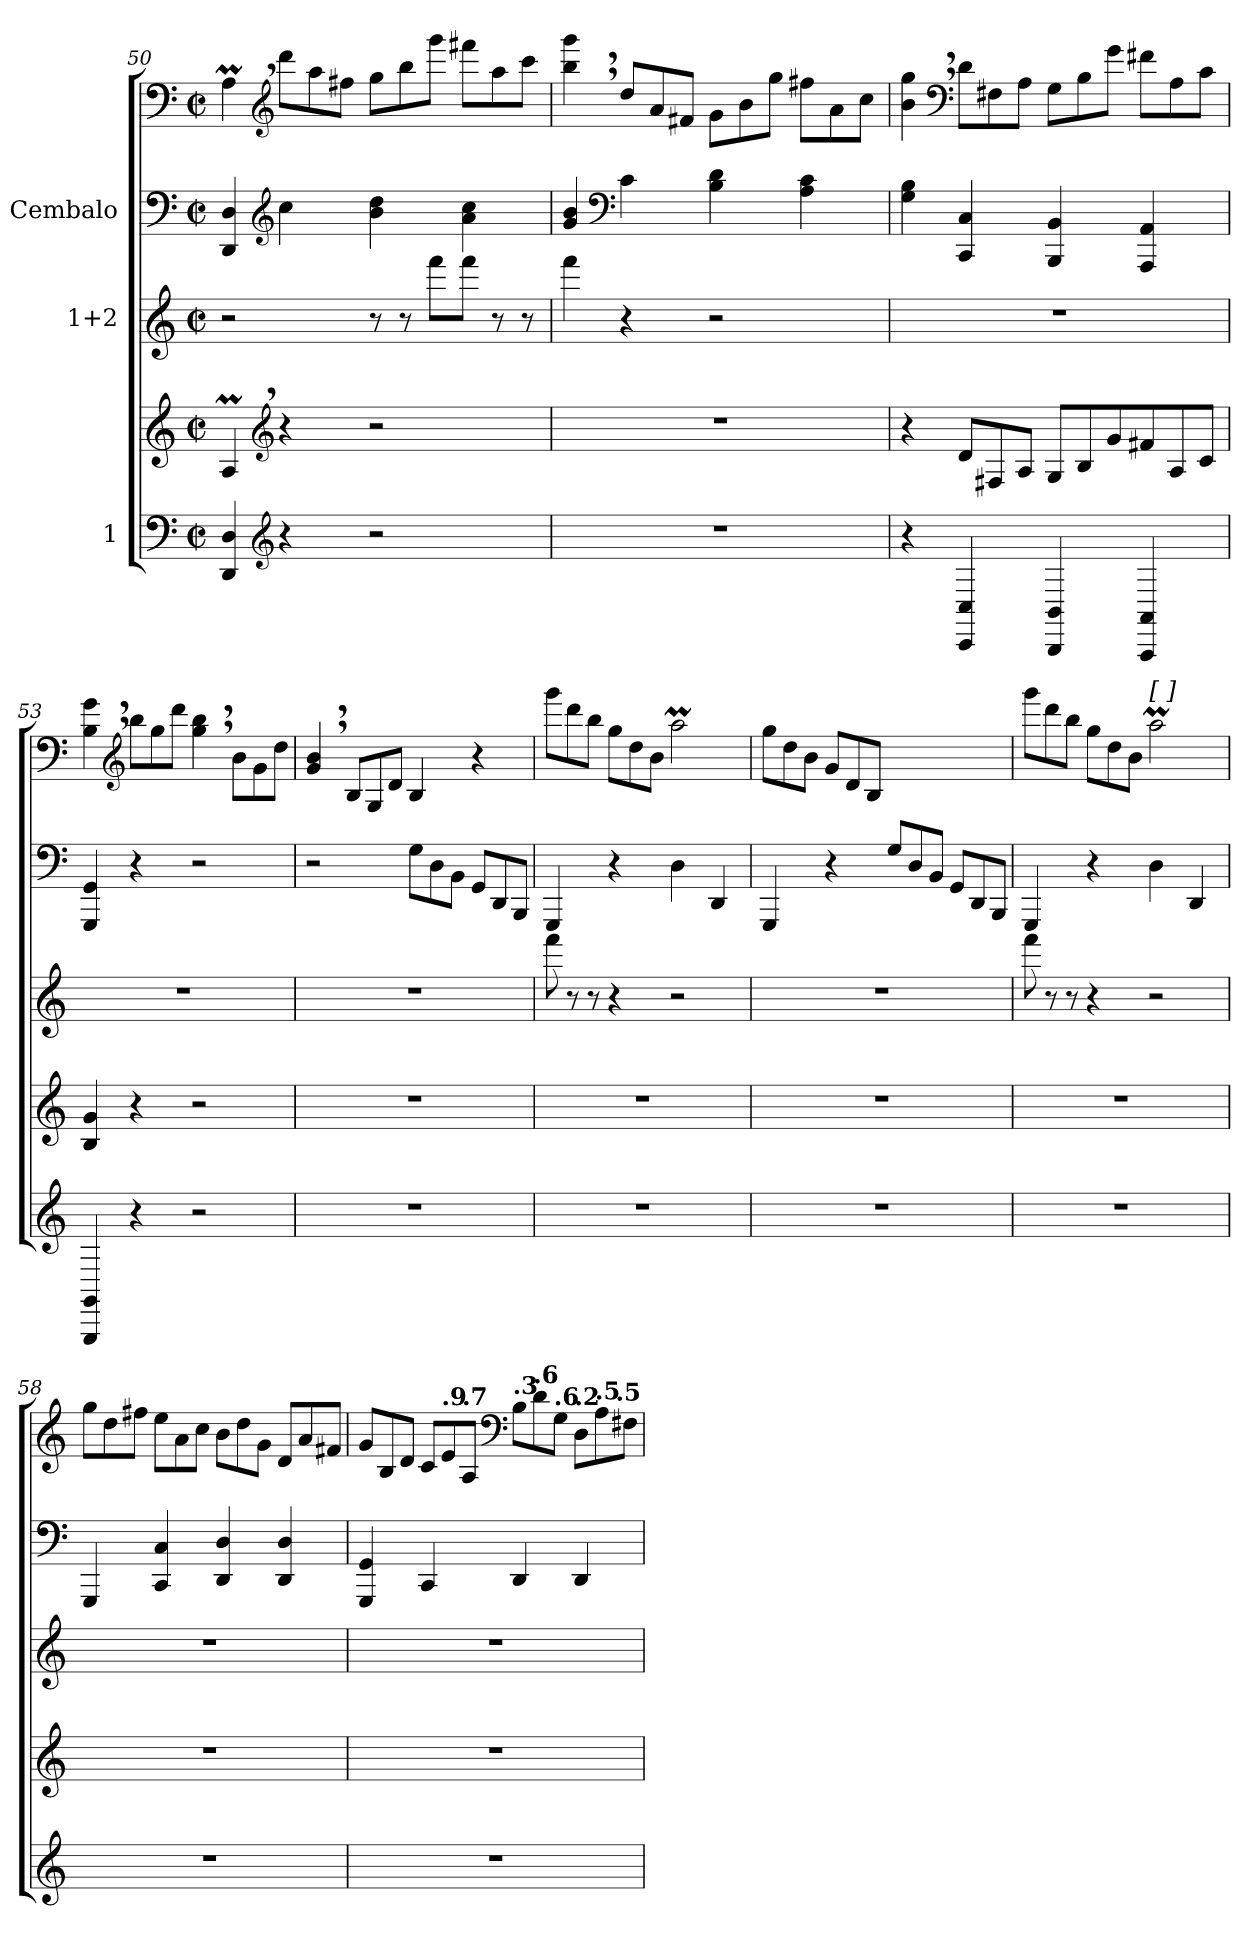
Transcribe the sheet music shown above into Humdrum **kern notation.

**kern	**kern	**kern	**kern	**kern
*part3	*part3	*part2	*part1	*part1
*staff5	*staff4	*staff3	*staff2	*staff1
*I"1	*	*I"1+2	*I"Cembalo	*
*clefF4	*clefG2	*clefG2	*clefF4	*clefF4
*k[]	*k[]	*k[]	*k[]	*k[]
*M2/2	*M2/2	*M2/2	*M2/2	*M2/2
*met(c|)	*met(c|)	*met(c|)	*met(c|)	*met(c|)
=50	=50	=50	=50	=50
4DD/ 4D/	4AM,/	2r	4DD/ 4D/	4AM,\
*clefG2	*clefG2	*	*clefG2	*clefG2
*	*	*	*	*Xtuplet
4r	4r	.	4cc\	12ddd\L
.	.	.	.	12aa\
.	.	.	.	12ff#X\J
*	*	*Xtuplet	*	*
2r	2r	12r	4b\ 4dd\	12gg\L
.	.	12r	.	12bb\
.	.	12fff\L	.	12ggg\J
.	.	12fff\J	4a\ 4cc\	12fff#X\L
.	.	12r	.	12aa\
.	.	12r	.	12ccc\J
!!LO:LB:g=z
=51	=51	=51	=51	=51
1r	1r	4fff\	4g/ 4b/	4bb\, 4ggg\,
*	*	*	*clefF4	*
.	.	4r	4c\	12dd/L
.	.	.	.	12a/
.	.	.	.	12f#X/J
.	.	2r	4B\ 4d\	12g\L
.	.	.	.	12b\
.	.	.	.	12gg\J
.	.	.	4A\ 4c\	12ff#X\L
.	.	.	.	12a\
.	.	.	.	12cc\J
=52	=52	=52	=52	=52
4r	4r	1r	4G\ 4B\	4b\, 4gg\,
*	*	*	*	*clefF4
*	*Xtuplet	*	*	*
4CC/ 4C/	12d/L	.	4CC/ 4C/	12d\L
.	12F#X/	.	.	12F#X\
.	12A/J	.	.	12A\J
4BBB/ 4BB/	12G/L	.	4BBB/ 4BB/	12G\L
.	12B/	.	.	12B\
.	12g/	.	.	12g\J
4AAA/ 4AA/	12f#X/	.	4AAA/ 4AA/	12f#X\L
.	12A/	.	.	12A\
.	12c/J	.	.	12c\J
=53	=53	=53	=53	=53
4GGG/ 4GG/	4B/ 4g/	1r	4GGG/ 4GG/	4B\, 4g\,
*	*	*	*	*clefG2
4r	4r	.	4r	12bb\L
.	.	.	.	12gg\
.	.	.	.	12ddd\J
2r	2r	.	2r	4gg\, 4bb\,
.	.	.	.	12b\L
.	.	.	.	12g\
.	.	.	.	12dd\J
!!LO:LB:g=z
=54	=54	=54	=54	=54
1r	1r	1r	2r	4g/, 4b/,
.	.	.	.	12B/L
.	.	.	.	12G/
.	.	.	.	12d/J
*	*	*	*Xtuplet	*
.	.	.	12G\L	4B/
.	.	.	12D\	.
.	.	.	12BB\J	.
.	.	.	12GG/L	4r
.	.	.	12DD/	.
.	.	.	12BBB/J	.
=55	=55	=55	=55	=55
1r	1r	12fff\	4GGG/	12ggg\L
.	.	12r	.	12ddd\
.	.	12r	.	12bb\J
.	.	4r	4r	12gg\L
.	.	.	.	12dd\
.	.	.	.	12b\J
.	.	2r	4D\	2aaM\
.	.	.	4DD/	.
=56	=56	=56	=56	=56
*	*	*	*^	*
1r	1r	1r	2ryy	4GGG/	12gg\L
.	.	.	.	.	12dd\
.	.	.	.	.	12b\J
.	.	.	.	4r	12g/L
.	.	.	.	.	12d/
.	.	.	.	.	12B/J
.	.	.	12G/L	2ryy	2ryy
.	.	.	12D/	.	.
.	.	.	12BB/J	.	.
.	.	.	12GG/L	.	.
.	.	.	12DD/	.	.
.	.	.	12BBB/J	.	.
*	*	*	*v	*v	*
!!LO:LB:g=z
=57	=57	=57	=57	=57
1r	1r	12fff\	4GGG/	12ggg\L
.	.	12r	.	12ddd\
.	.	12r	.	12bb\J
.	.	4r	4r	12gg\L
.	.	.	.	12dd\
.	.	.	.	12b\J
!	!	!	!	!LO:TX:a:t=[    ]
.	.	2r	4D\	2aaM\
.	.	.	4DD/	.
=58	=58	=58	=58	=58
1r	1r	1r	4GGG/	12gg\L
.	.	.	.	12dd\
.	.	.	.	12ff#X\J
.	.	.	4CC/ 4C/	12ee\L
.	.	.	.	12a\
.	.	.	.	12cc\J
.	.	.	4DD/ 4D/	12b\L
.	.	.	.	12dd\
.	.	.	.	12g\J
.	.	.	4DD/ 4D/	12d/L
.	.	.	.	12a/
.	.	.	.	12f#X/J
=59	=59	=59	=59	=59
1r	1r	1r	4GGG/ 4GG/	12g/L
.	.	.	.	12B/
.	.	.	.	12d/J
*	*	*	*	*MM140
.	.	.	4CC/	12c/L
*	*	*	*	*MM138
!	!	!	!	!LO:TX:a:B:t=.9
.	.	.	.	12e/
*	*	*	*	*MM138
!	!	!	!	!LO:TX:a:B:t=.7
.	.	.	.	12A/J
*	*	*	*	*clefF4
*	*	*	*	*MM138
!	!	!	!	!LO:TX:a:B:t=.3
.	.	.	4DD/	12B\L
*	*	*	*	*MM136
!	!	!	!	!LO:TX:a:B:t=.6
.	.	.	.	12d\
*	*	*	*	*MM134
!	!	!	!	!LO:TX:a:B:t=.6
.	.	.	.	12G\J
*	*	*	*	*MM132
!	!	!	!	!LO:TX:a:B:t=.2
.	.	.	4DD/	12D\L
*	*	*	*	*MM128
!	!	!	!	!LO:TX:a:B:t=.5
.	.	.	.	12A\
*	*	*	*	*MM124
!	!	!	!	!LO:TX:a:B:t=.5
.	.	.	.	12F#X\J
=	=	=	=	=
*-	*-	*-	*-	*-
